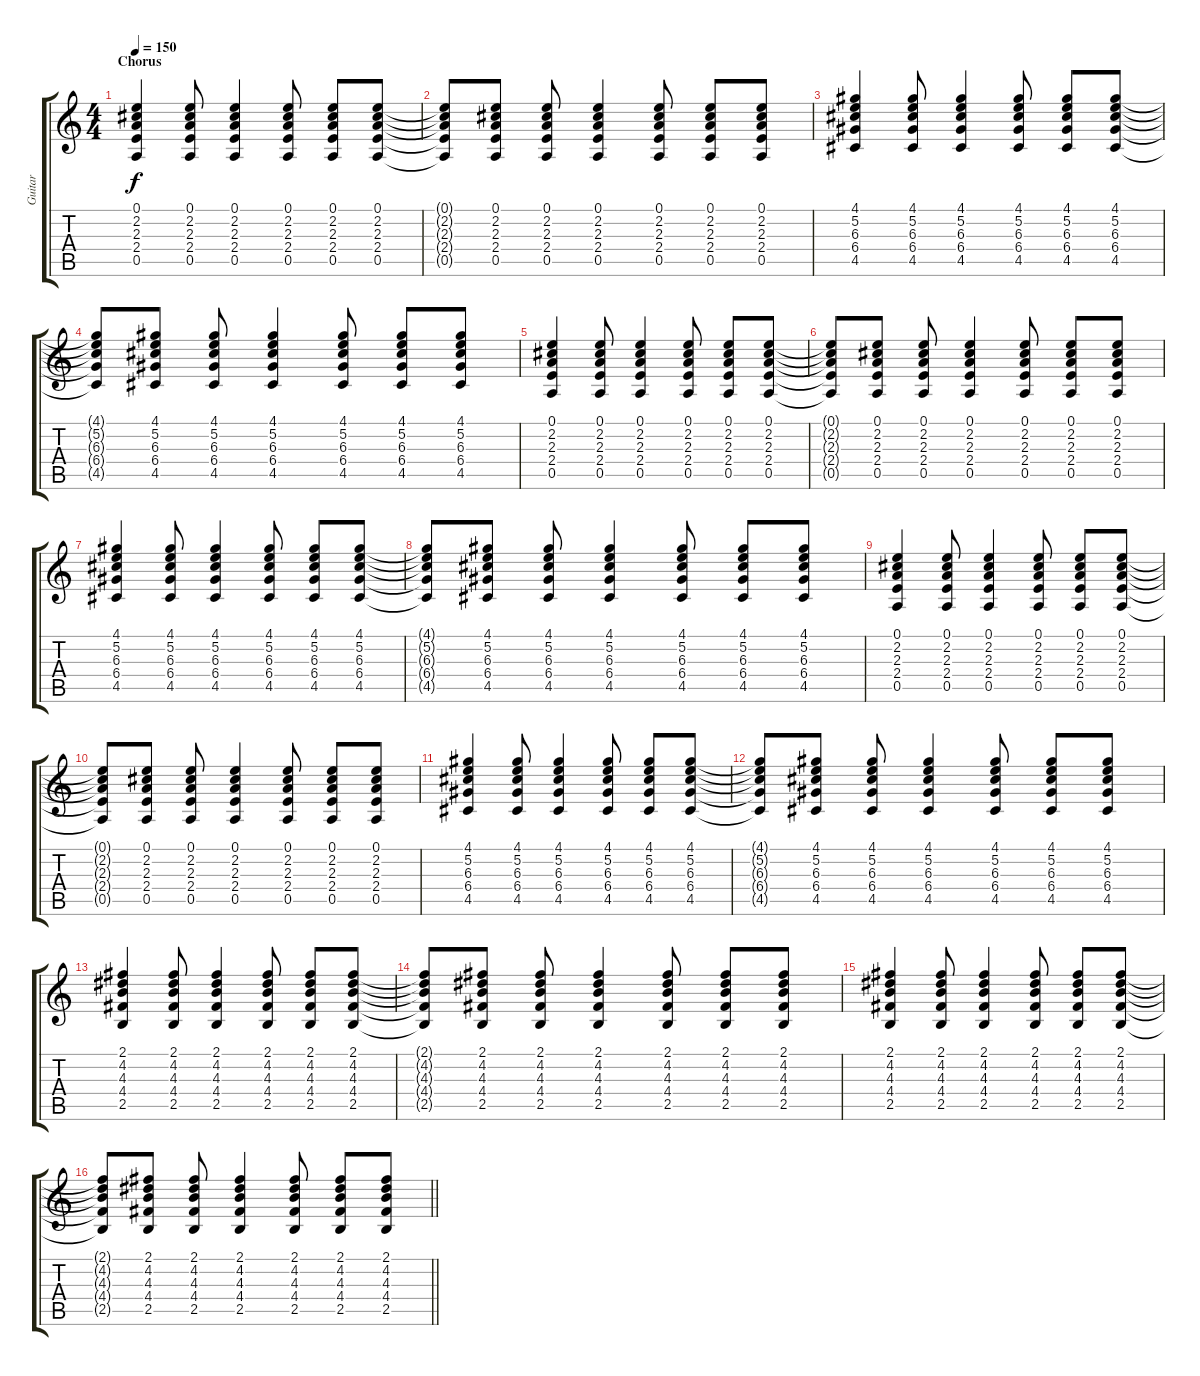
\track ("Guitar" "Guitar") {instrument electricguitarjazz}
\staff {score tabs}
\tuning (E4 B3 G3 D3 A2 E2) {hide}
\ts (4 4)
\section ("" "Chorus")
\tempo 150
\clef g2
\ks c
(0.1 2.2 2.3 2.4 0.5).4{dy f} (0.1 2.2 2.3 2.4 0.5).8 (0.1 2.2 2.3 2.4 0.5).4 (0.1 2.2 2.3 2.4 0.5).8 (0.1 2.2 2.3 2.4 0.5).8 (0.1 2.2 2.3 2.4 0.5).8 |
(0.1{t} 2.2{t} 2.3{t} 2.4{t} 0.5{t}).8 (0.1 2.2 2.3 2.4 0.5).8 (0.1 2.2 2.3 2.4 0.5).8 (0.1 2.2 2.3 2.4 0.5).4 (0.1 2.2 2.3 2.4 0.5).8 (0.1 2.2 2.3 2.4 0.5).8 (0.1 2.2 2.3 2.4 0.5).8 |
(4.1 5.2 6.3 6.4 4.5).4 (4.1 5.2 6.3 6.4 4.5).8 (4.1 5.2 6.3 6.4 4.5).4 (4.1 5.2 6.3 6.4 4.5).8 (4.1 5.2 6.3 6.4 4.5).8 (4.1 5.2 6.3 6.4 4.5).8 |
(4.1{t} 5.2{t} 6.3{t} 6.4{t} 4.5{t}).8 (4.1 5.2 6.3 6.4 4.5).8 (4.1 5.2 6.3 6.4 4.5).8 (4.1 5.2 6.3 6.4 4.5).4 (4.1 5.2 6.3 6.4 4.5).8 (4.1 5.2 6.3 6.4 4.5).8 (4.1 5.2 6.3 6.4 4.5).8 |
(0.1 2.2 2.3 2.4 0.5).4 (0.1 2.2 2.3 2.4 0.5).8 (0.1 2.2 2.3 2.4 0.5).4 (0.1 2.2 2.3 2.4 0.5).8 (0.1 2.2 2.3 2.4 0.5).8 (0.1 2.2 2.3 2.4 0.5).8 |
(0.1{t} 2.2{t} 2.3{t} 2.4{t} 0.5{t}).8 (0.1 2.2 2.3 2.4 0.5).8 (0.1 2.2 2.3 2.4 0.5).8 (0.1 2.2 2.3 2.4 0.5).4 (0.1 2.2 2.3 2.4 0.5).8 (0.1 2.2 2.3 2.4 0.5).8 (0.1 2.2 2.3 2.4 0.5).8 |
(4.1 5.2 6.3 6.4 4.5).4 (4.1 5.2 6.3 6.4 4.5).8 (4.1 5.2 6.3 6.4 4.5).4 (4.1 5.2 6.3 6.4 4.5).8 (4.1 5.2 6.3 6.4 4.5).8 (4.1 5.2 6.3 6.4 4.5).8 |
(4.1{t} 5.2{t} 6.3{t} 6.4{t} 4.5{t}).8 (4.1 5.2 6.3 6.4 4.5).8 (4.1 5.2 6.3 6.4 4.5).8 (4.1 5.2 6.3 6.4 4.5).4 (4.1 5.2 6.3 6.4 4.5).8 (4.1 5.2 6.3 6.4 4.5).8 (4.1 5.2 6.3 6.4 4.5).8 |
(0.1 2.2 2.3 2.4 0.5).4 (0.1 2.2 2.3 2.4 0.5).8 (0.1 2.2 2.3 2.4 0.5).4 (0.1 2.2 2.3 2.4 0.5).8 (0.1 2.2 2.3 2.4 0.5).8 (0.1 2.2 2.3 2.4 0.5).8 |
(0.1{t} 2.2{t} 2.3{t} 2.4{t} 0.5{t}).8 (0.1 2.2 2.3 2.4 0.5).8 (0.1 2.2 2.3 2.4 0.5).8 (0.1 2.2 2.3 2.4 0.5).4 (0.1 2.2 2.3 2.4 0.5).8 (0.1 2.2 2.3 2.4 0.5).8 (0.1 2.2 2.3 2.4 0.5).8 |
(4.1 5.2 6.3 6.4 4.5).4 (4.1 5.2 6.3 6.4 4.5).8 (4.1 5.2 6.3 6.4 4.5).4 (4.1 5.2 6.3 6.4 4.5).8 (4.1 5.2 6.3 6.4 4.5).8 (4.1 5.2 6.3 6.4 4.5).8 |
(4.1{t} 5.2{t} 6.3{t} 6.4{t} 4.5{t}).8 (4.1 5.2 6.3 6.4 4.5).8 (4.1 5.2 6.3 6.4 4.5).8 (4.1 5.2 6.3 6.4 4.5).4 (4.1 5.2 6.3 6.4 4.5).8 (4.1 5.2 6.3 6.4 4.5).8 (4.1 5.2 6.3 6.4 4.5).8 |
(2.1 4.2 4.3 4.4 2.5).4 (2.1 4.2 4.3 4.4 2.5).8 (2.1 4.2 4.3 4.4 2.5).4 (2.1 4.2 4.3 4.4 2.5).8 (2.1 4.2 4.3 4.4 2.5).8 (2.1 4.2 4.3 4.4 2.5).8 |
(2.1{t} 4.2{t} 4.3{t} 4.4{t} 2.5{t}).8 (2.1 4.2 4.3 4.4 2.5).8 (2.1 4.2 4.3 4.4 2.5).8 (2.1 4.2 4.3 4.4 2.5).4 (2.1 4.2 4.3 4.4 2.5).8 (2.1 4.2 4.3 4.4 2.5).8 (2.1 4.2 4.3 4.4 2.5).8 |
(2.1 4.2 4.3 4.4 2.5).4 (2.1 4.2 4.3 4.4 2.5).8 (2.1 4.2 4.3 4.4 2.5).4 (2.1 4.2 4.3 4.4 2.5).8 (2.1 4.2 4.3 4.4 2.5).8 (2.1 4.2 4.3 4.4 2.5).8 |
\barLineRight lightlight
(2.1{t} 4.2{t} 4.3{t} 4.4{t} 2.5{t}).8 (2.1 4.2 4.3 4.4 2.5).8 (2.1 4.2 4.3 4.4 2.5).8 (2.1 4.2 4.3 4.4 2.5).4 (2.1 4.2 4.3 4.4 2.5).8 (2.1 4.2 4.3 4.4 2.5).8 (2.1 4.2 4.3 4.4 2.5).8
